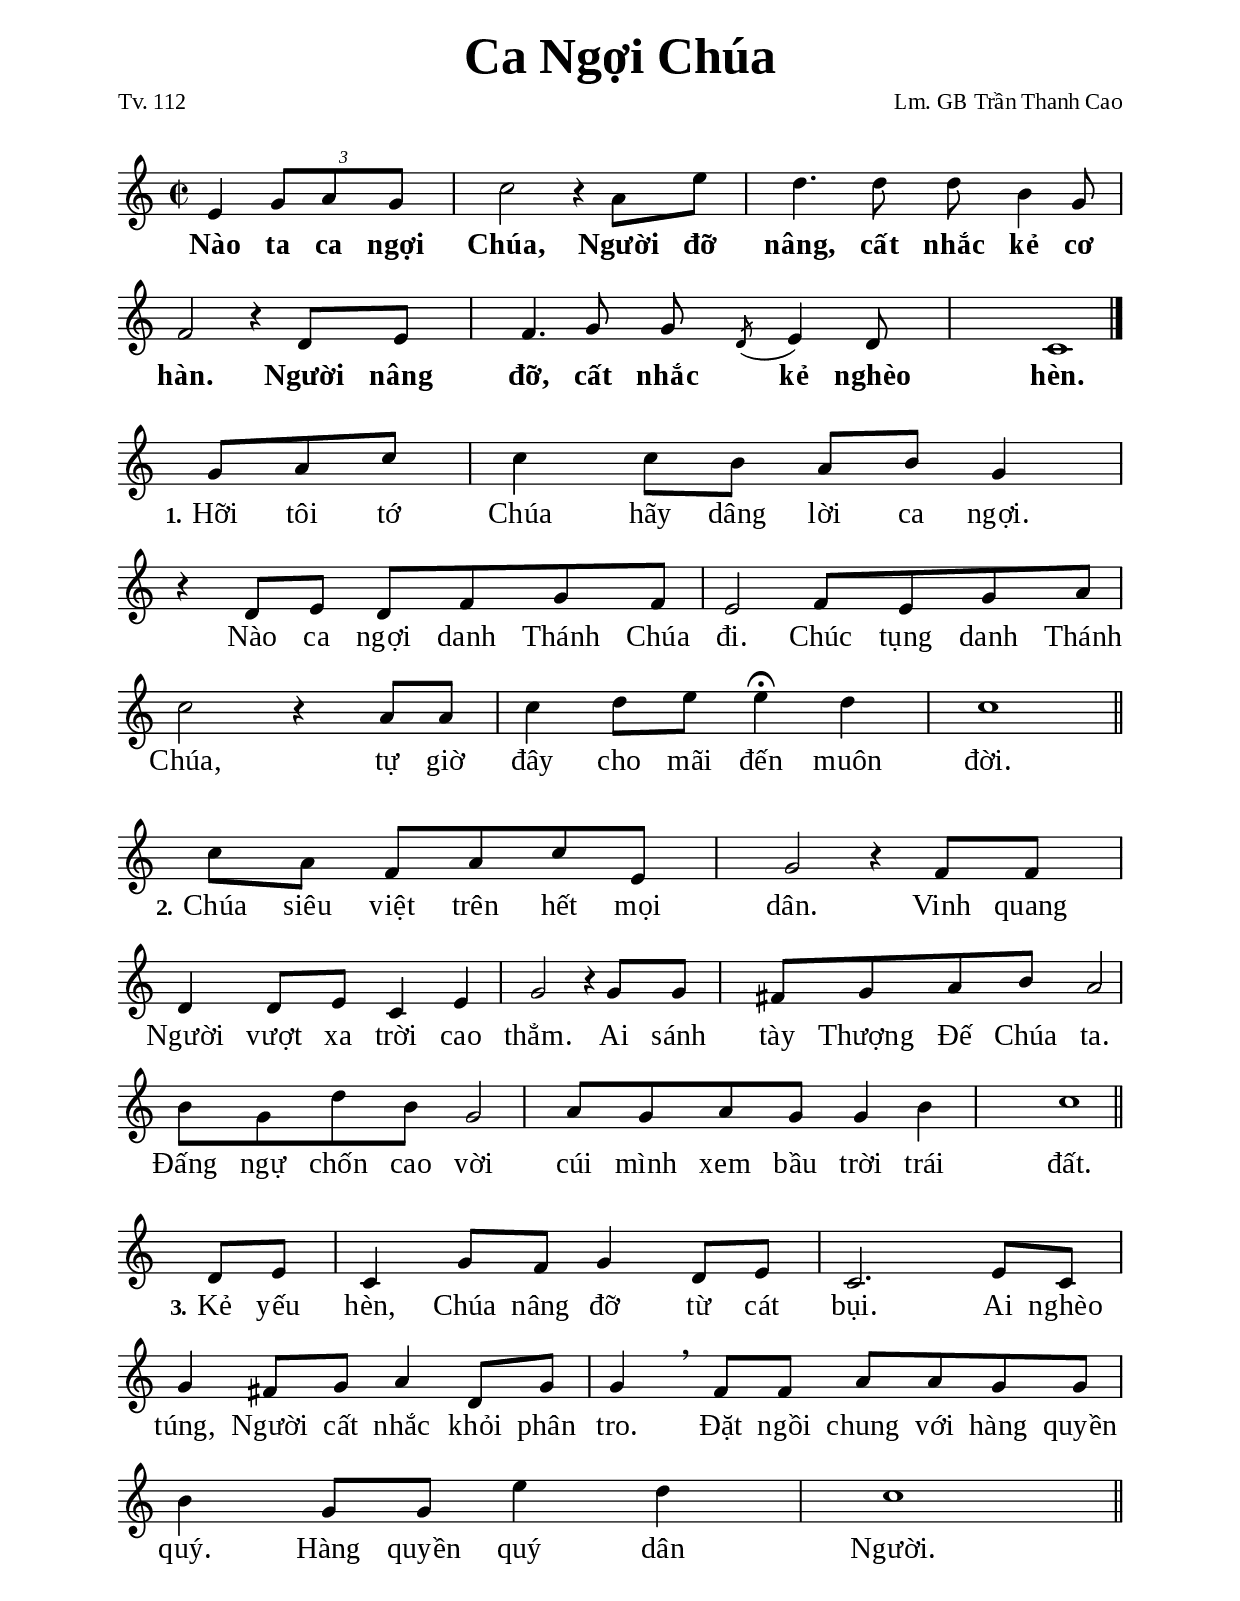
% Cài đặt chung
\version "2.22.1"
\include "english.ly"

\header {
  title = \markup { \fontsize #3 "Ca Ngợi Chúa" }
  poet = "Tv. 112"
  composer = "Lm. GB Trần Thanh Cao"
  arranger = " "
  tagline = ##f
}

\paper {
  #(set-paper-size "a4")
  top-margin = 10\mm
  bottom-margin = 10\mm
  left-margin = 20\mm
  right-margin = 20\mm
  indent = #0
  #(define fonts
    (make-pango-font-tree
      "Liberation Serif"
      "Liberation Serif"
      "Liberation Serif"
      (/ 20 20)))
  page-count = #1
}

% Nhạc điệp khúc
nhacDiepKhuc = \relative c' {
  \partial 2 e4 \tuplet 3/2 { g8 a g } |
  c2 r4 a8 e' |
  d4. d8 d b4 g8 |
  f2 r4 d8 e |
  f4. g8 g \acciaccatura d8 e4 d8 |
  c1 \bar "|."
}

% Nhạc phiên khúc
nhacPhienKhucMot = \relative c'' {
  \partial 4. g8 a c |
  c4 c8 b a b g4 |
  r d8 e d f g f |
  e2 f8 e g a |
  c2 r4 a8 a |
  c4 d8 e e4 \fermata d |
  c1 \bar "||"
}

nhacPhienKhucHai = \relative c'' {
  \partial 2. c8 a f a c e, |
  g2 r4 f8 f |
  d4 d8 e c4 e |
  g2 r4 g8 g |
  fs g a b a2 |
  b8 g d' b g2 |
  a8 g a g g4 b |
  c1 \bar "||"
}

nhacPhienKhucBa = \relative c' {
  \partial 4 d8 e |
  c4 g'8 f g4 d8 e |
  c2. e8 c |
  g'4 fs8 g a4 d,8 g |
  g4 \breathe f8 f a a g g |
  b4 g8 g e'4 d |
  c1 \bar "||"
}

% Lời điệp khúc
loiDiepKhuc = \lyricmode {
  Nào ta ca ngợi Chúa,
  Người đỡ nâng, cất nhắc kẻ cơ hàn.
  Người nâng đỡ, cất nhắc kẻ nghèo hèn.
}

% Lời phiên khúc
loiPhienKhucMot = \lyricmode {
  \set stanza = #"1."
  Hỡi tôi tớ Chúa hãy dâng lời ca ngợi.
  Nào ca ngợi danh Thánh Chúa đi.
  Chúc tụng danh Thánh Chúa,
  tự giờ đây cho mãi đến muôn đời.
}

loiPhienKhucHai = \lyricmode {
  \set stanza = #"2."
  Chúa siêu việt trên hết mọi dân.
  Vinh quang Người vượt xa trời cao thẳm.
  Ai sánh tày Thượng Đế Chúa ta.
  Đấng ngự chốn cao vời cúi mình xem bầu trời trái đất.
}

loiPhienKhucBa = \lyricmode {
  \set stanza = #"3."
  Kẻ yếu hèn, Chúa nâng đỡ từ cát bụi.
  Ai nghèo túng, Người cất nhắc khỏi phân tro.
  Đặt ngồi chung với hàng quyền quý.
  Hàng quyền quý dân Người.
}


% Dàn trang
\score {
  \new ChoirStaff <<
    \new Staff = diepKhuc \with {
        \consists "Merge_rests_engraver"
        %\magnifyStaff #(magstep +1)
      }
      <<
      \new Voice = beSop {
        \key c \major \time 2/2 \stemNeutral \nhacDiepKhuc
      }
    >>
    \new Lyrics \lyricsto beSop \loiDiepKhuc
  >>
  \layout {
    \override Lyrics.LyricText.font-series = #'bold
    \override Lyrics.LyricText.font-size = #+2.5
    \override Lyrics.LyricSpace.minimum-distance = #2.3
    \override Score.BarNumber.break-visibility = ##(#f #f #f)
    \override Score.SpacingSpanner.uniform-stretching = ##t
    \override Score.SpacingSpanner packed-spacing = ##t
  }
}

\score {
  \new ChoirStaff <<
    \new Staff = phienKhuc \with {
        %\magnifyStaff #(magstep +1)
      }
      <<
      \new Voice = beSop {
        \key c \major \time 2/2 \nhacPhienKhucMot
      }
    >>
    \new Lyrics \lyricsto beSop \loiPhienKhucMot
  >>
  \layout {
    \override Staff.TimeSignature.transparent = ##t
    \override Lyrics.LyricText.font-size = #+2.5
    \override Lyrics.LyricSpace.minimum-distance = #2.5
    \override Score.BarNumber.break-visibility = ##(#f #f #f)
    \override Score.SpacingSpanner.uniform-stretching = ##t
  } 
}

\score {
  \new ChoirStaff <<
    \new Staff = phienKhuc \with {
        %\magnifyStaff #(magstep +1)
      }
      <<
      \new Voice = beSop {
        \key c \major \time 2/2 \nhacPhienKhucHai
      }
    >>
    \new Lyrics \lyricsto beSop \loiPhienKhucHai
  >>
  \layout {
    \override Staff.TimeSignature.transparent = ##t
    \override Lyrics.LyricText.font-size = #+2.5
    \override Lyrics.LyricSpace.minimum-distance = #2.1
    \override Score.BarNumber.break-visibility = ##(#f #f #f)
    \override Score.SpacingSpanner.uniform-stretching = ##t
    \override Score.SpacingSpanner packed-spacing = ##t
  } 
}

\score {
  \new ChoirStaff <<
    \new Staff = phienKhuc \with {
        %\magnifyStaff #(magstep +1)
      }
      <<
      \new Voice = beSop {
        \key c \major \time 2/2 \nhacPhienKhucBa
      }
    >>
    \new Lyrics \lyricsto beSop \loiPhienKhucBa
  >>
  \layout {
    \override Staff.TimeSignature.transparent = ##t
    \override Lyrics.LyricText.font-size = #+2.5
    \override Lyrics.LyricSpace.minimum-distance = #1.4
    \override Score.BarNumber.break-visibility = ##(#f #f #f)
    \override Score.SpacingSpanner.uniform-stretching = ##t
    %\override Score.SpacingSpanner packed-spacing = ##t
  } 
}
